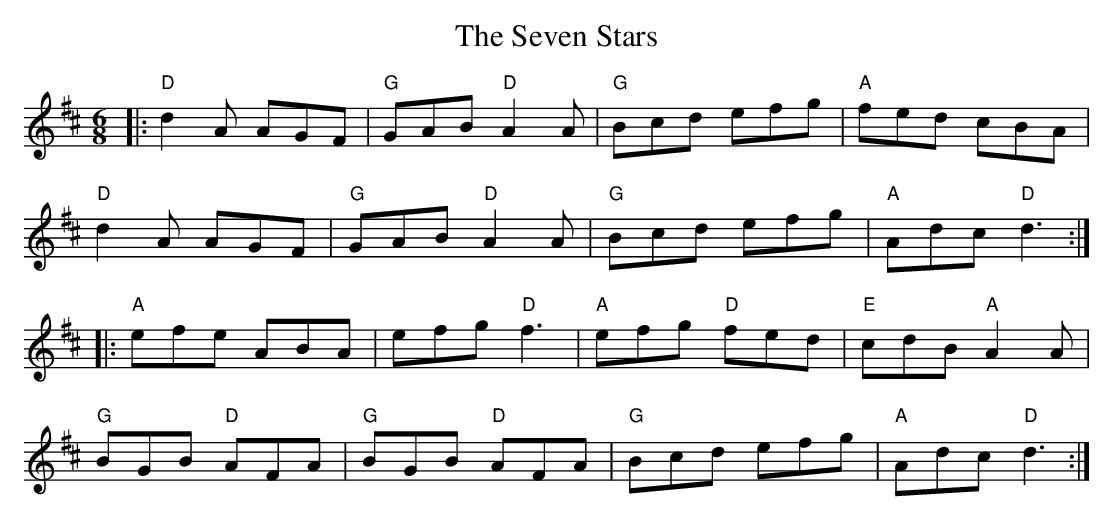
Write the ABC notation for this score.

X:1
T: The Seven Stars
M: 6/8
L: 1/8
K: Dmaj
|: "D"d2A AGF | "G"GAB "D"A2A | "G"Bcd efg | "A"fed cBA |
"D"d2A AGF | "G"GAB "D"A2A | "G"Bcd efg | "A"Adc "D"d3 :|
|: "A"efe ABA | efg "D"f3 | "A"efg "D"fed | "E"cdB "A"A2A |
"G"BGB "D"AFA | "G"BGB "D"AFA | "G"Bcd efg | "A"Adc "D"d3 :|
